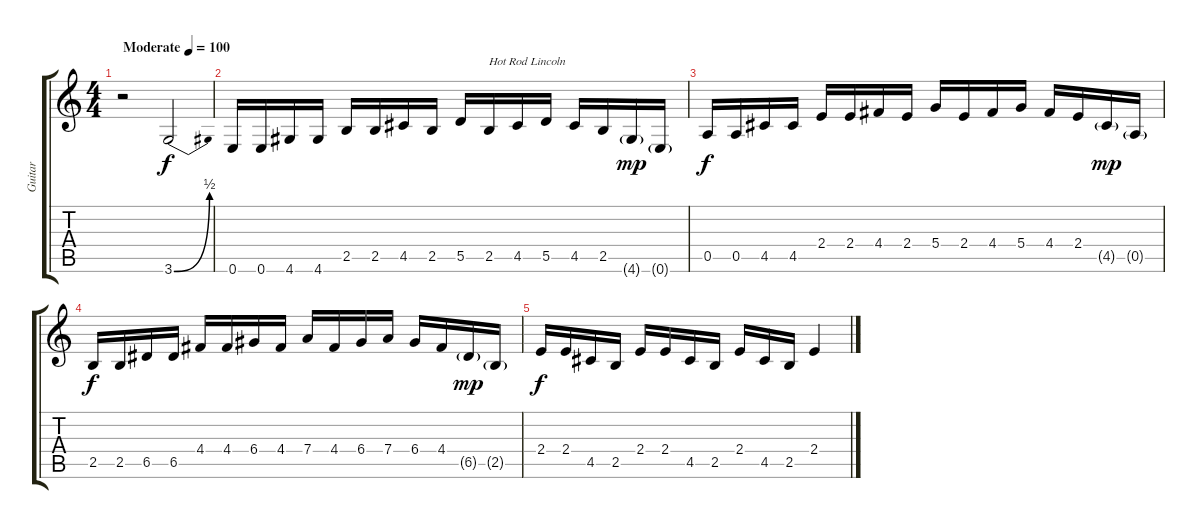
\track ("Guitar" "Guitar") {instrument electricguitarclean}
\staff {score tabs}
\tuning (E4 B3 G3 D3 A2 E2) {hide}
\ts (4 4)
\tempo (100 "Moderate")
\clef g2
\ks c
r.2{dy f instrument electricguitarclean} 3.6{be (bend 0 0 60 2)}.2 |
0.6.16 0.6.16 4.6.16 4.6.16 2.5.16 2.5.16 4.5.16 2.5.16 5.5.16 2.5.16{txt "Hot Rod Lincoln"} 4.5.16 5.5.16 4.5.16 2.5.16 4.6{g}.16{dy mp} 0.6{g}.16 |
0.5.16{dy f} 0.5.16 4.5.16 4.5.16 2.4.16 2.4.16 4.4.16 2.4.16 5.4.16 2.4.16 4.4.16 5.4.16 4.4.16 2.4.16 4.5{g}.16{dy mp} 0.5{g}.16 |
2.5.16{dy f} 2.5.16 6.5.16 6.5.16 4.4.16 4.4.16 6.4.16 4.4.16 7.4.16 4.4.16 6.4.16 7.4.16 6.4.16 4.4.16 6.5{g}.16{dy mp} 2.5{g}.16 |
2.4.16{dy f} 2.4.16 4.5.16 2.5.16 2.4.16 2.4.16 4.5.16 2.5.16 2.4.16 4.5.16 2.5.16 2.4.4
